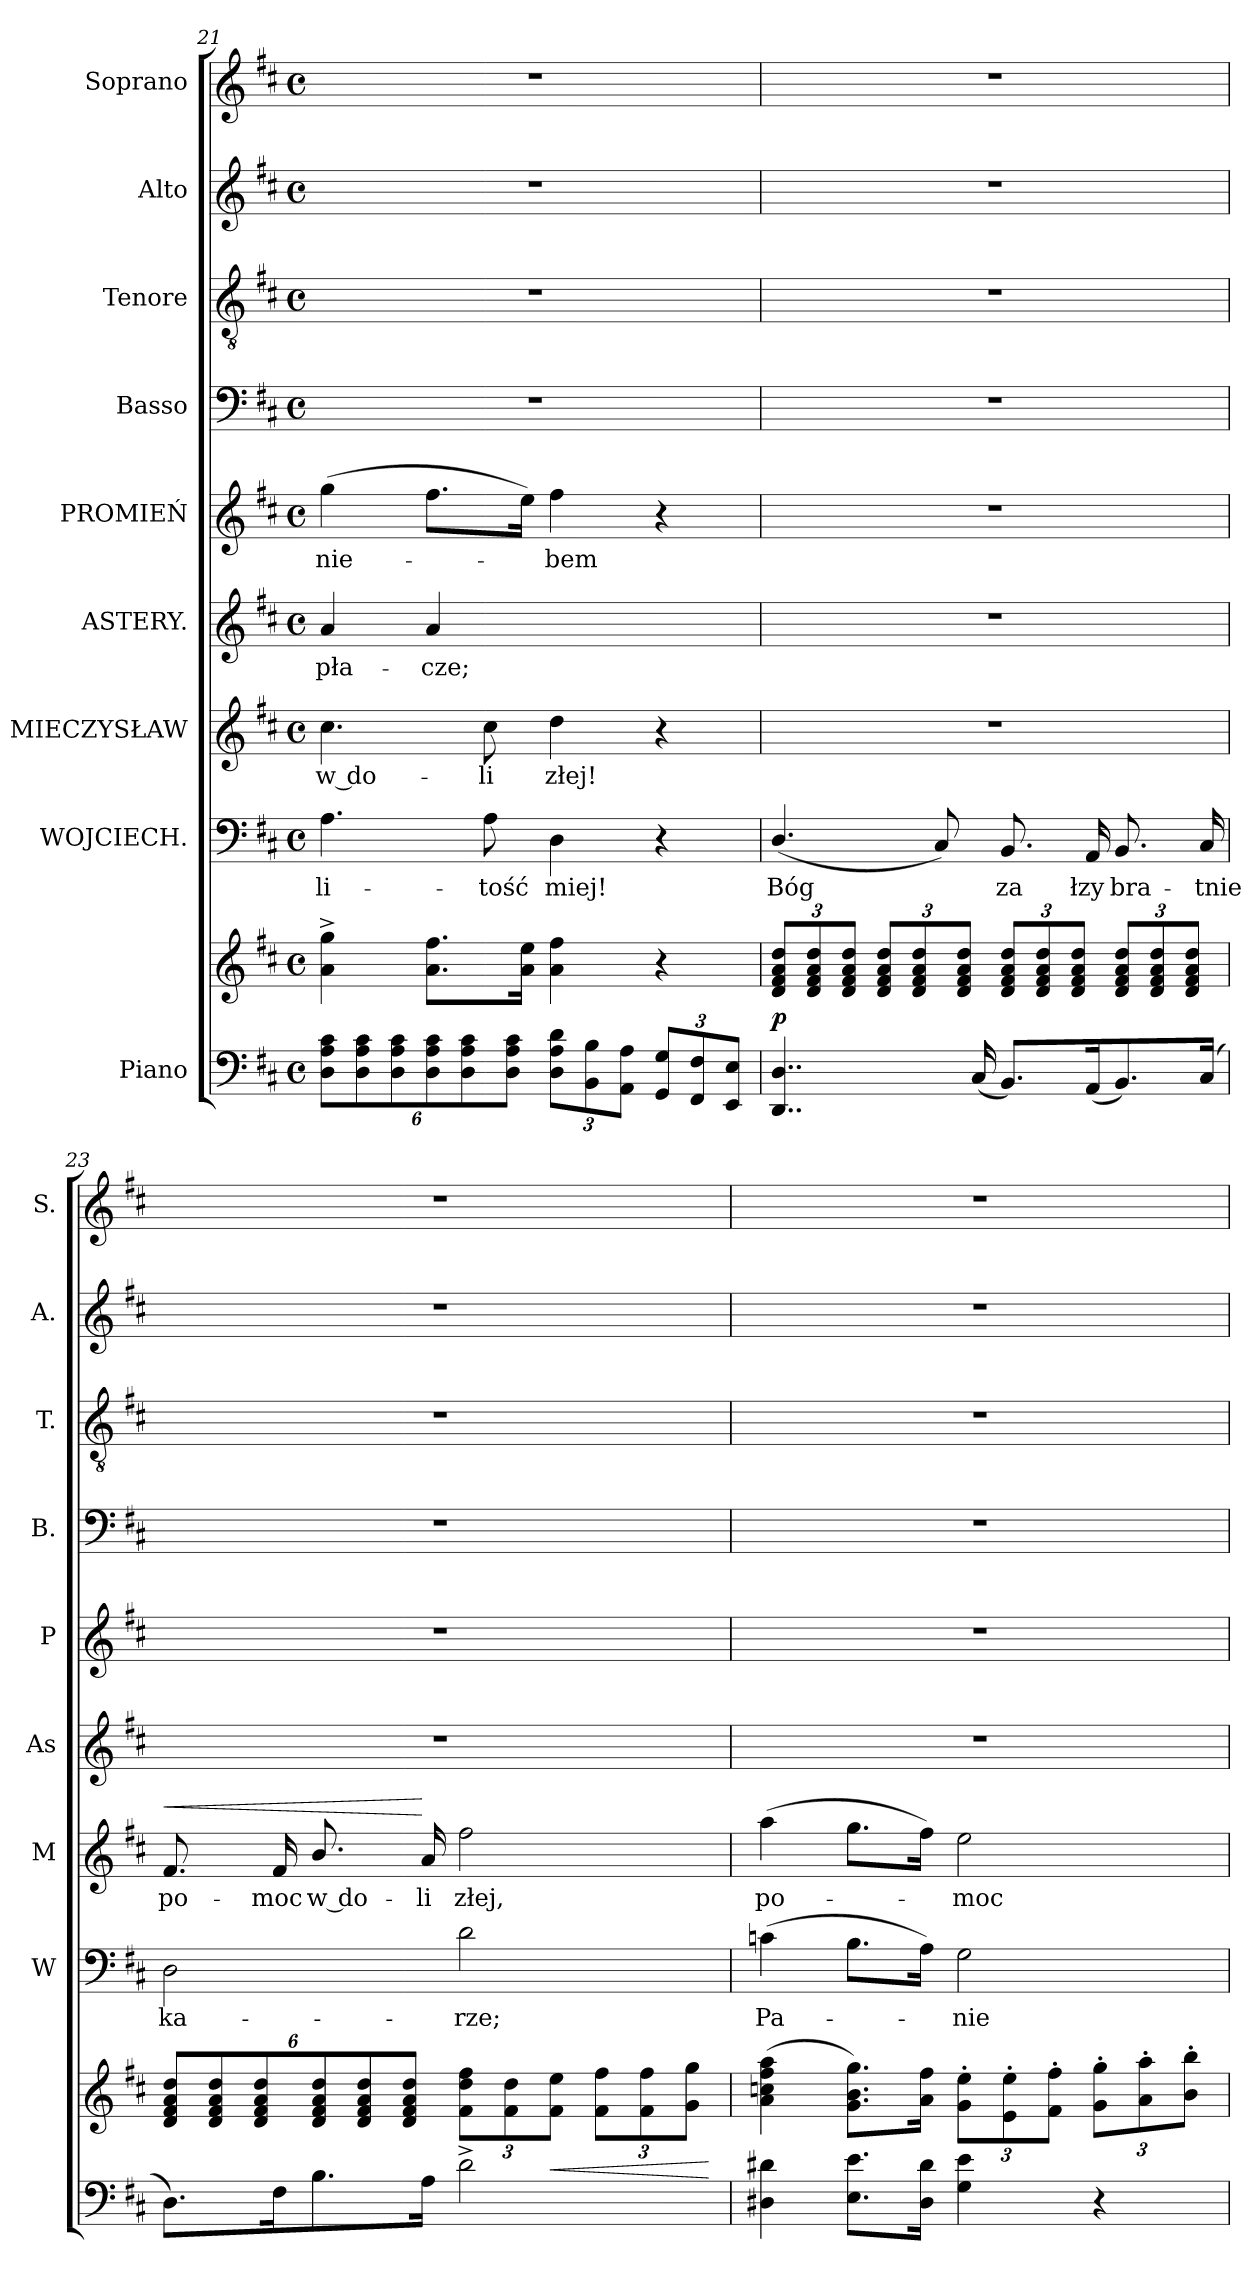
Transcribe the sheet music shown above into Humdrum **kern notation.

**kern	**kern	**dynam	**kern	**text	**kern	**text	**dynam	**kern	**text	**kern	**text	**kern	**kern	**kern	**kern
*part9	*part9	*part9	*part8	*part8	*part7	*part7	*part7	*part6	*part6	*part5	*part5	*part4	*part3	*part2	*part1
*staff10	*staff9	*staff9/10	*staff8	*staff8	*staff7	*staff7	*staff7	*staff6	*staff6	*staff5	*staff5	*staff4	*staff3	*staff2	*staff1
*I"Piano	*	*	*I"WOJCIECH.	*	*I"MIECZYSŁAW	*	*	*I"ASTERY.	*	*I"PROMIEŃ	*	*I"Basso	*I"Tenore	*I"Alto	*I"Soprano
*	*	*	*I'W	*	*I'M	*	*	*I'As	*	*I'P	*	*I'B.	*I'T.	*I'A.	*I'S.
*clefF4	*clefG2	*	*clefF4	*	*clefG2	*	*	*clefG2	*	*clefG2	*	*clefF4	*clefGv2	*clefG2	*clefG2
*k[f#c#]	*k[f#c#]	*	*k[f#c#]	*	*k[f#c#]	*	*	*k[f#c#]	*	*k[f#c#]	*	*k[f#c#]	*k[f#c#]	*k[f#c#]	*k[f#c#]
*D:	*D:	*	*D:	*	*D:	*	*	*D:	*	*D:	*	*D:	*D:	*D:	*D:
*M4/4	*M4/4	*	*M4/4	*	*M4/4	*	*	*M4/4	*	*M4/4	*	*M4/4	*M4/4	*M4/4	*M4/4
*met(c)	*met(c)	*	*met(c)	*	*met(c)	*	*	*met(c)	*	*met(c)	*	*met(c)	*met(c)	*met(c)	*met(c)
=21	=21	=21	=21	=21	=21	=21	=21	=21	=21	=21	=21	=21	=21	=21	=21
12D\ 12A\ 12c#\L	4a^\ 4gg^\	.	4.A\	li-	4.cc#\	w do-	.	4a/	pła-	(4gg\	nie-	1r	1r	1r	1r
12D\ 12A\ 12c#\	.	.	.	.	.	.	.	.	.	.	.	.	.	.	.
12D\ 12A\ 12c#\	.	.	.	.	.	.	.	.	.	.	.	.	.	.	.
12D\ 12A\ 12c#\	8.a\ 8.ff#\L	.	.	.	.	.	.	4a/	-cze;	8.ff#\L	.	.	.	.	.
12D\ 12A\ 12c#\	.	.	.	.	.	.	.	.	.	.	.	.	.	.	.
.	.	.	8A\	-tość	8cc#\	-li	.	.	.	.	.	.	.	.	.
12D\ 12A\ 12c#\J	.	.	.	.	.	.	.	.	.	.	.	.	.	.	.
.	16a\ 16ee\Jk	.	.	.	.	.	.	.	.	16ee\Jk)	.	.	.	.	.
12D\ 12A\ 12d\L	4a\ 4ff#\	.	4D\	miej!	4dd\	złej!	.	2ryy	.	4ff#\	-bem	.	.	.	.
12BB\ 12B\	.	.	.	.	.	.	.	.	.	.	.	.	.	.	.
12AA\ 12A\J	.	.	.	.	.	.	.	.	.	.	.	.	.	.	.
12GG/ 12G/L	4r	.	4r	.	4r	.	.	.	.	4r	.	.	.	.	.
12FF#/ 12F#/	.	.	.	.	.	.	.	.	.	.	.	.	.	.	.
12EE/ 12E/J	.	.	.	.	.	.	.	.	.	.	.	.	.	.	.
=22	=22	=22	=22	=22	=22	=22	=22	=22	=22	=22	=22	=22	=22	=22	=22
4..DD/ 4..D/	12d/ 12f#/ 12a/ 12dd/L	p	(4.D/	Bóg	1r	.	.	1r	.	1r	.	1r	1r	1r	1r
.	12d/ 12f#/ 12a/ 12dd/	.	.	.	.	.	.	.	.	.	.	.	.	.	.
.	12d/ 12f#/ 12a/ 12dd/J	.	.	.	.	.	.	.	.	.	.	.	.	.	.
.	12d/ 12f#/ 12a/ 12dd/L	.	.	.	.	.	.	.	.	.	.	.	.	.	.
.	12d/ 12f#/ 12a/ 12dd/	.	.	.	.	.	.	.	.	.	.	.	.	.	.
.	.	.	8C#/)	.	.	.	.	.	.	.	.	.	.	.	.
.	12d/ 12f#/ 12a/ 12dd/J	.	.	.	.	.	.	.	.	.	.	.	.	.	.
(16C#/	.	.	.	.	.	.	.	.	.	.	.	.	.	.	.
8.BB/L)	12d/ 12f#/ 12a/ 12dd/L	.	8.BB/	za	.	.	.	.	.	.	.	.	.	.	.
.	12d/ 12f#/ 12a/ 12dd/	.	.	.	.	.	.	.	.	.	.	.	.	.	.
.	12d/ 12f#/ 12a/ 12dd/J	.	.	.	.	.	.	.	.	.	.	.	.	.	.
(16AA/K	.	.	16AA/	łzy	.	.	.	.	.	.	.	.	.	.	.
8.BB/)	12d/ 12f#/ 12a/ 12dd/L	.	8.BB/	bra-	.	.	.	.	.	.	.	.	.	.	.
.	12d/ 12f#/ 12a/ 12dd/	.	.	.	.	.	.	.	.	.	.	.	.	.	.
.	12d/ 12f#/ 12a/ 12dd/J	.	.	.	.	.	.	.	.	.	.	.	.	.	.
(16C#/Jk	.	.	16C#/	-tnie	.	.	.	.	.	.	.	.	.	.	.
=23	=23	=23	=23	=23	=23	=23	=23	=23	=23	=23	=23	=23	=23	=23	=23
!	!	!	!	!	!	!	!LO:HP:a	!	!	!	!	!	!	!	!
8.D\L)	12d/ 12f#/ 12a/ 12dd/L	.	2D\	ka-	8.f#/	po-	<	1r	.	1r	.	1r	1r	1r	1r
.	12d/ 12f#/ 12a/ 12dd/	.	.	.	.	.	.	.	.	.	.	.	.	.	.
.	12d/ 12f#/ 12a/ 12dd/	.	.	.	.	.	.	.	.	.	.	.	.	.	.
16F#\K	.	.	.	.	16f#/	-moc	.	.	.	.	.	.	.	.	.
8.B\	12d/ 12f#/ 12a/ 12dd/	.	.	.	8.b/	w do-	.	.	.	.	.	.	.	.	.
.	12d/ 12f#/ 12a/ 12dd/	.	.	.	.	.	.	.	.	.	.	.	.	.	.
.	12d/ 12f#/ 12a/ 12dd/J	.	.	.	.	.	.	.	.	.	.	.	.	.	.
16A\Jk	.	.	.	.	16a/	-li	[	.	.	.	.	.	.	.	.
2d^\	12f#\ 12dd\ 12ff#\L	.	2d\	-rze;	2ff#\	złej,	.	.	.	.	.	.	.	.	.
.	12f#\ 12dd\	.	.	.	.	.	.	.	.	.	.	.	.	.	.
!	!	!LO:HP:b	!	!	!	!	!	!	!	!	!	!	!	!	!
.	12f#\ 12ee\J	<	.	.	.	.	.	.	.	.	.	.	.	.	.
.	12f#\ 12ff#\L	.	.	.	.	.	.	.	.	.	.	.	.	.	.
.	12f#\ 12ff#\	.	.	.	.	.	.	.	.	.	.	.	.	.	.
.	12g\ 12gg\J	.	.	.	.	.	.	.	.	.	.	.	.	.	.
.	.	[	.	.	.	.	.	.	.	.	.	.	.	.	.
=24	=24	=24	=24	=24	=24	=24	=24	=24	=24	=24	=24	=24	=24	=24	=24
4D#X\ 4d#X\	(4a\ 4ccn\ 4ff#\ 4aa\	.	(4cn\	Pa-	(4aa\	po-	.	1r	.	1r	.	1r	1r	1r	1r
8.E\ 8.e\L	8.g\ 8.b\ 8.gg\L)	.	8.B\L	.	8.gg\L	.	.	.	.	.	.	.	.	.	.
16D#\ 16d#\Jk	16a\ 16ff#\Jk	.	16A\Jk)	.	16ff#\Jk)	.	.	.	.	.	.	.	.	.	.
4G\ 4e\	12g'\ 12ee'\L	.	2G\	-nie	2ee\	-moc	.	.	.	.	.	.	.	.	.
.	12e'\ 12ee'\	.	.	.	.	.	.	.	.	.	.	.	.	.	.
.	12f#'\ 12ff#'\J	.	.	.	.	.	.	.	.	.	.	.	.	.	.
4r	12g'\ 12gg'\L	.	.	.	.	.	.	.	.	.	.	.	.	.	.
.	12a'\ 12aa'\	.	.	.	.	.	.	.	.	.	.	.	.	.	.
.	12b'\ 12bb'\J	.	.	.	.	.	.	.	.	.	.	.	.	.	.
=	=	=	=	=	=	=	=	=	=	=	=	=	=	=	=
*-	*-	*-	*-	*-	*-	*-	*-	*-	*-	*-	*-	*-	*-	*-	*-
